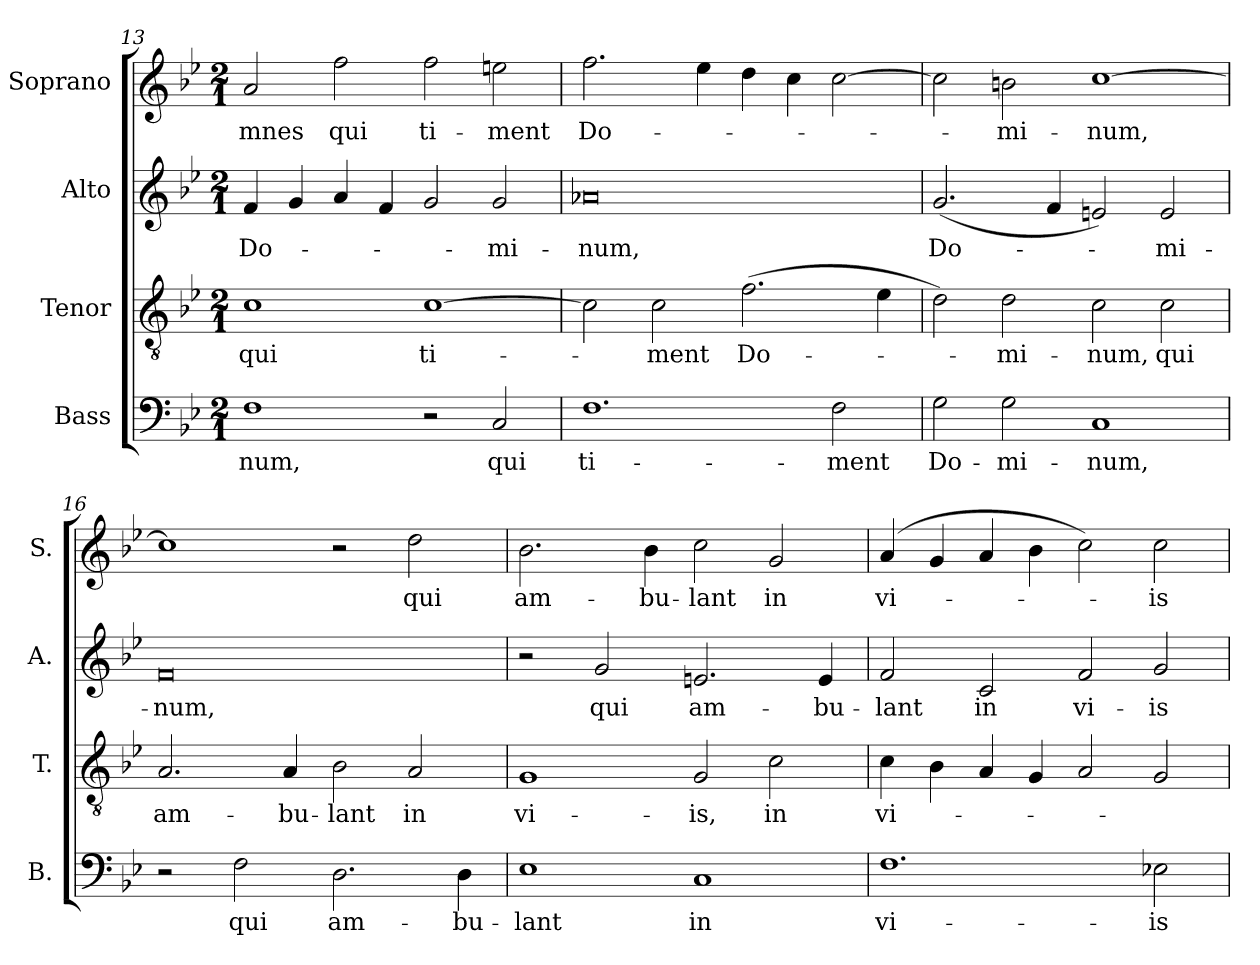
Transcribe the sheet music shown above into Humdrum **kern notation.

**kern	**text	**kern	**text	**kern	**text	**kern	**text
*part4	*part4	*part3	*part3	*part2	*part2	*part1	*part1
*staff4	*staff4	*staff3	*staff3	*staff2	*staff2	*staff1	*staff1
*I"Bass	*	*I"Tenor	*	*I"Alto	*	*I"Soprano	*
*I'B.	*	*I'T.	*	*I'A.	*	*I'S.	*
*clefF4	*	*clefGv2	*	*clefG2	*	*clefG2	*
*	*	*ITrd7c12	*	*	*	*	*
*k[b-e-]	*	*k[b-e-]	*	*k[b-e-]	*	*k[b-e-]	*
*B-:	*	*B-:	*	*B-:	*	*B-:	*
*M2/1	*	*M2/1	*	*M2/1	*	*M2/1	*
=13	=13	=13	=13	=13	=13	=13	=13
!	!LO:LY:b:color=#000000	!	!	!	!	!	!
!	!	!	!LO:LY:b:color=#000000	!	!	!	!
!	!	!	!	!	!LO:LY:b:color=#000000	!	!
!	!	!	!	!	!	!	!LO:LY:b:color=#000000
1Fi	-num,	1Ci	qui	4fi/	Do-	2ai/	-mnes
.	.	.	.	4gi/	.	.	.
!	!	!	!	!	!	!	!LO:LY:b:color=#000000
.	.	.	.	4ai/	.	2ffi\	qui
.	.	.	.	4fi/	.	.	.
!	!	!	!LO:LY:b:color=#000000	!	!	!	!
!	!	!	!	!	!	!	!LO:LY:b:color=#000000
2r	.	[1Ci	ti-	2gi/	.	2ffi\	ti-
!	!LO:LY:b:color=#000000	!	!	!	!	!	!
!	!	!	!	!	!LO:LY:b:color=#000000	!	!
!	!	!	!	!	!	!	!LO:LY:b:color=#000000
2Ci/	qui	.	.	2gi/	-mi-	2eeni\	-ment
=14	=14	=14	=14	=14	=14	=14	=14
!	!LO:LY:b:color=#000000	!	!	!	!	!	!
!	!	!	!	!	!LO:LY:b:color=#000000	!	!
!	!	!	!	!	!	!	!LO:LY:b:color=#000000
1.Fi	ti-	2Ci\]	.	0a-Xi	-num,	2.ffi\	Do-
!	!	!	!LO:LY:b:color=#000000	!	!	!	!
.	.	2Ci\	-ment	.	.	.	.
.	.	.	.	.	.	4ee-i\	.
!	!	!	!LO:LY:b:color=#000000	!	!	!	!
.	.	(2.Fi\	Do-	.	.	4ddi\	.
.	.	.	.	.	.	4cci\	.
!	!LO:LY:b:color=#000000	!	!	!	!	!	!
2Fi\	-ment	.	.	.	.	[2cci\	.
.	.	4E-i\	.	.	.	.	.
=15	=15	=15	=15	=15	=15	=15	=15
!	!LO:LY:b:color=#000000	!	!	!	!	!	!
!	!	!	!	!	!LO:LY:b:color=#000000	!	!
2Gi\	Do-	2Di\)	.	(2.gi/	Do-	2cci\]	.
!	!LO:LY:b:color=#000000	!	!	!	!	!	!
!	!	!	!LO:LY:b:color=#000000	!	!	!	!
!	!	!	!	!	!	!	!LO:LY:b:color=#000000
2Gi\	-mi-	2Di\	-mi-	.	.	2bni\	-mi-
.	.	.	.	4fi/	.	.	.
!	!LO:LY:b:color=#000000	!	!	!	!	!	!
!	!	!	!LO:LY:b:color=#000000	!	!	!	!
!	!	!	!	!	!	!	!LO:LY:b:color=#000000
1Ci	-num,	2Ci\	-num,	2eni/)	.	[1cci	-num,
!	!	!	!LO:LY:b:color=#000000	!	!	!	!
!	!	!	!	!	!LO:LY:b:color=#000000	!	!
.	.	2Ci\	qui	2ei/	-mi-	.	.
!!LO:LB:g=z
=16	=16	=16	=16	=16	=16	=16	=16
!	!	!	!LO:LY:b:color=#000000	!	!	!	!
!	!	!	!	!	!LO:LY:b:color=#000000	!	!
2r	.	2.AAi/	am-	0fi	-num,	1cci]	.
!	!LO:LY:b:color=#000000	!	!	!	!	!	!
2Fi\	qui	.	.	.	.	.	.
!	!	!	!LO:LY:b:color=#000000	!	!	!	!
.	.	4AAi/	-bu-	.	.	.	.
!	!LO:LY:b:color=#000000	!	!	!	!	!	!
!	!	!	!LO:LY:b:color=#000000	!	!	!	!
2.Di\	am-	2BB-i\	-lant	.	.	2r	.
!	!	!	!LO:LY:b:color=#000000	!	!	!	!
!	!	!	!	!	!	!	!LO:LY:b:color=#000000
.	.	2AAi/	in	.	.	2ddi\	qui
!	!LO:LY:b:color=#000000	!	!	!	!	!	!
4Di\	-bu-	.	.	.	.	.	.
=17	=17	=17	=17	=17	=17	=17	=17
!	!LO:LY:b:color=#000000	!	!	!	!	!	!
!	!	!	!LO:LY:b:color=#000000	!	!	!	!
!	!	!	!	!	!	!	!LO:LY:b:color=#000000
1E-i	-lant	1GGi	vi-	2r	.	2.b-i\	am-
!	!	!	!	!	!LO:LY:b:color=#000000	!	!
.	.	.	.	2gi/	qui	.	.
!	!	!	!	!	!	!	!LO:LY:b:color=#000000
.	.	.	.	.	.	4b-i\	-bu-
!	!LO:LY:b:color=#000000	!	!	!	!	!	!
!	!	!	!LO:LY:b:color=#000000	!	!	!	!
!	!	!	!	!	!LO:LY:b:color=#000000	!	!
!	!	!	!	!	!	!	!LO:LY:b:color=#000000
1Ci	in	2GGi/	-is,	2.eni/	am-	2cci\	-lant
!	!	!	!LO:LY:b:color=#000000	!	!	!	!
!	!	!	!	!	!	!	!LO:LY:b:color=#000000
.	.	2Ci\	in	.	.	2gi/	in
!	!	!	!	!	!LO:LY:b:color=#000000	!	!
.	.	.	.	4ei/	-bu-	.	.
=18	=18	=18	=18	=18	=18	=18	=18
!	!LO:LY:b:color=#000000	!	!	!	!	!	!
!	!	!	!LO:LY:b:color=#000000	!	!	!	!
!	!	!	!	!	!LO:LY:b:color=#000000	!	!
!	!	!	!	!	!	!	!LO:LY:b:color=#000000
1.Fi	vi-	4Ci\	vi-	2fi/	-lant	(4ai/	vi-
.	.	4BB-i\	.	.	.	4gi/	.
!	!	!	!	!	!LO:LY:b:color=#000000	!	!
.	.	4AAi/	.	2ci/	in	4ai/	.
.	.	4GGi/	.	.	.	4b-i\	.
!	!	!	!	!	!LO:LY:b:color=#000000	!	!
.	.	2AAi/	.	2fi/	vi-	2cci\)	.
!	!LO:LY:b:color=#000000	!	!	!	!	!	!
!	!	!	!	!	!LO:LY:b:color=#000000	!	!
!	!	!	!	!	!	!	!LO:LY:b:color=#000000
2E-Xi\	-is	2GGi/	.	2gi/	-is	2cci\	-is
=	=	=	=	=	=	=	=
*-	*-	*-	*-	*-	*-	*-	*-
